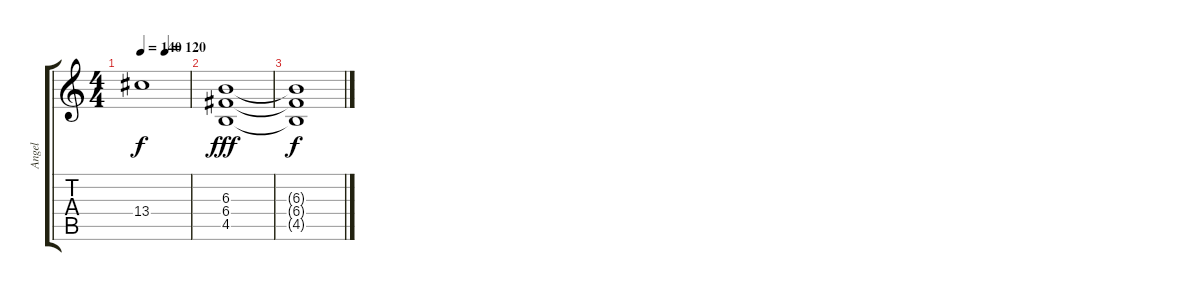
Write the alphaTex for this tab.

\track ("Angel" "Angel") {instrument distortionguitar}
\staff {score tabs}
\tuning (D4 A3 F3 C3 G2 D2) {hide}
\ts (4 4)
\tempo 140
\tempo (120 0.5)
\clef g2
\ks c
13.4{t}.1{dy f} |
(6.3 6.4 4.5).1{dy fff} |
(6.3{t} 6.4{t} 4.5{t}).1{dy f}
